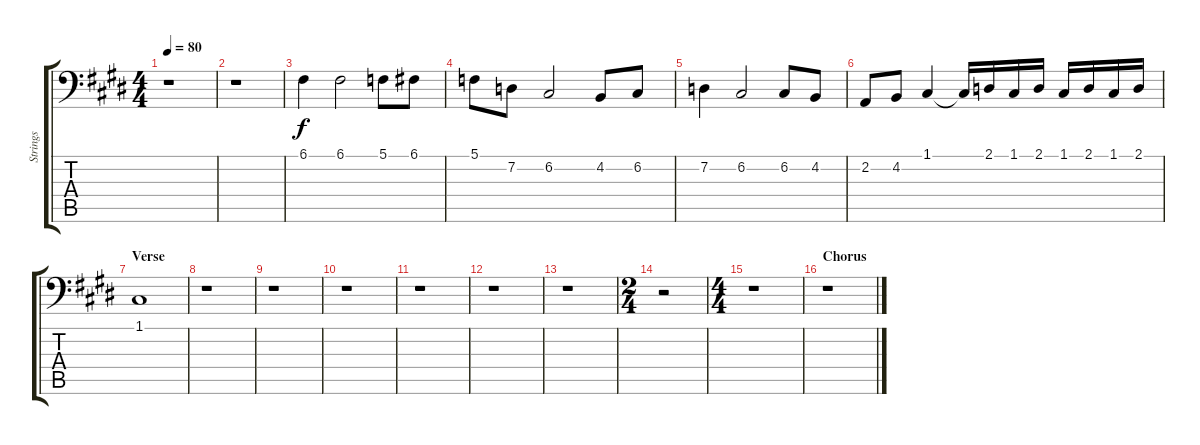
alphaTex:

\track ("Strings" "Strings") {instrument stringensemble1}
\staff {score tabs}
\tuning (C3 G2 D2 A1 E1 B0) {hide}
\ts (4 4)
\tempo 80
\clef f4
\ks c#minor
r.1{dy f} |
r.1 |
6.1.4 6.1.2 5.1.8 6.1.8 |
5.1.8 7.2.8 6.2.2 4.2.8 6.2.8 |
7.2.4 6.2.2 6.2.8 4.2.8 |
2.2.8 4.2.8 1.1.4 1.1{t}.16 2.1.16 1.1.16 2.1.16 1.1.16 2.1.16 1.1.16 2.1.16 |
\section ("" "Verse")
1.1.1 |
r.1 |
r.1 |
r.1 |
r.1 |
r.1 |
r.1 |
\ts (2 4)
r.2 |
\ts (4 4)
r.1 |
\section ("" "Chorus")
r.1
